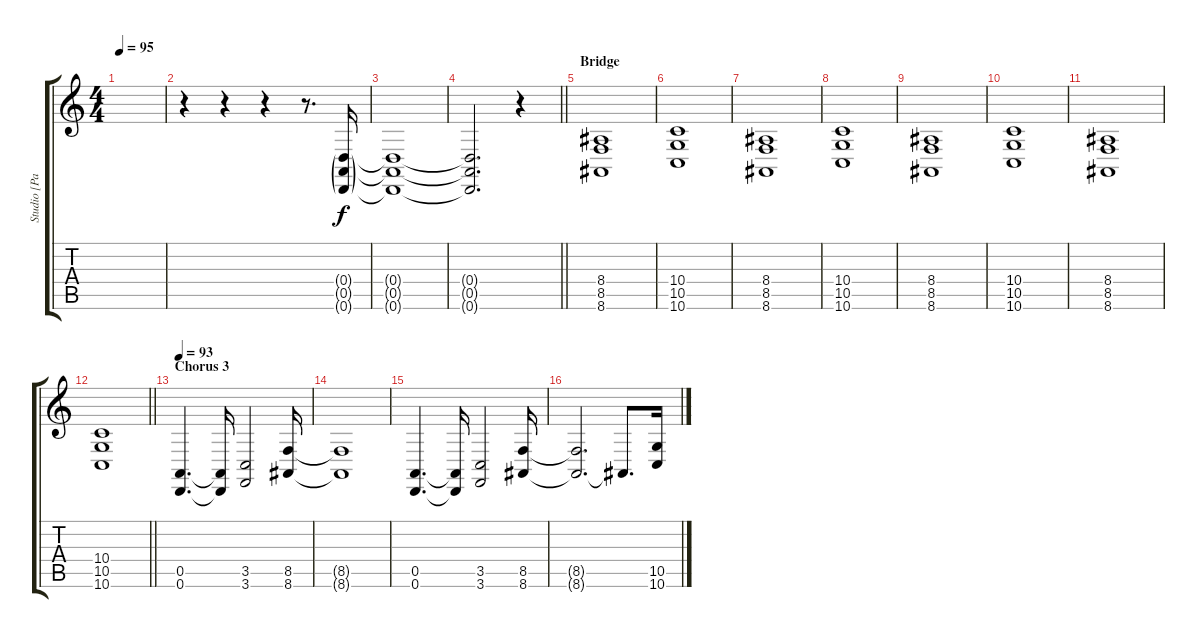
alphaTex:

\track ("Studio [Pad/FX]" "Studio [Pa") {instrument pad2warm}
\staff {score tabs}
\tuning (E4 B3 G3 D3 A2 D2) {hide}
\ts (4 4)
\tempo 95
\clef g2
\ks c
|
r.4 r.4 r.4 r.8{d} (0.4{g} 0.5{g} 0.6{g}).16 |
(0.4{t} 0.5{t} 0.6{t}).1 |
\barLineRight lightlight
(0.4{t} 0.5{t} 0.6{t}).2{d} r.4 |
\section ("" "Bridge")
(8.4 8.5 8.6).1{volume 10 instrument pad2warm} |
(10.4 10.5 10.6).1 |
(8.4 8.5 8.6).1 |
(10.4 10.5 10.6).1 |
(8.4 8.5 8.6).1 |
(10.4 10.5 10.6).1 |
(8.4 8.5 8.6).1 |
\barLineRight lightlight
(10.4 10.5 10.6).1 |
\section ("" "Chorus 3")
\tempo 93
(0.5 0.6).4{d} (0.5{t} 0.6{t}).16 (3.5 3.6).2 (8.5 8.6).16 |
(8.5{t} 8.6{t}).1 |
(0.5 0.6).4{d} (0.5{t} 0.6{t}).16 (3.5 3.6).2 (8.5 8.6).16 |
(8.5{t} 8.6{t}).2{d} 8.6{t}.8{d} (10.5 10.6).16
